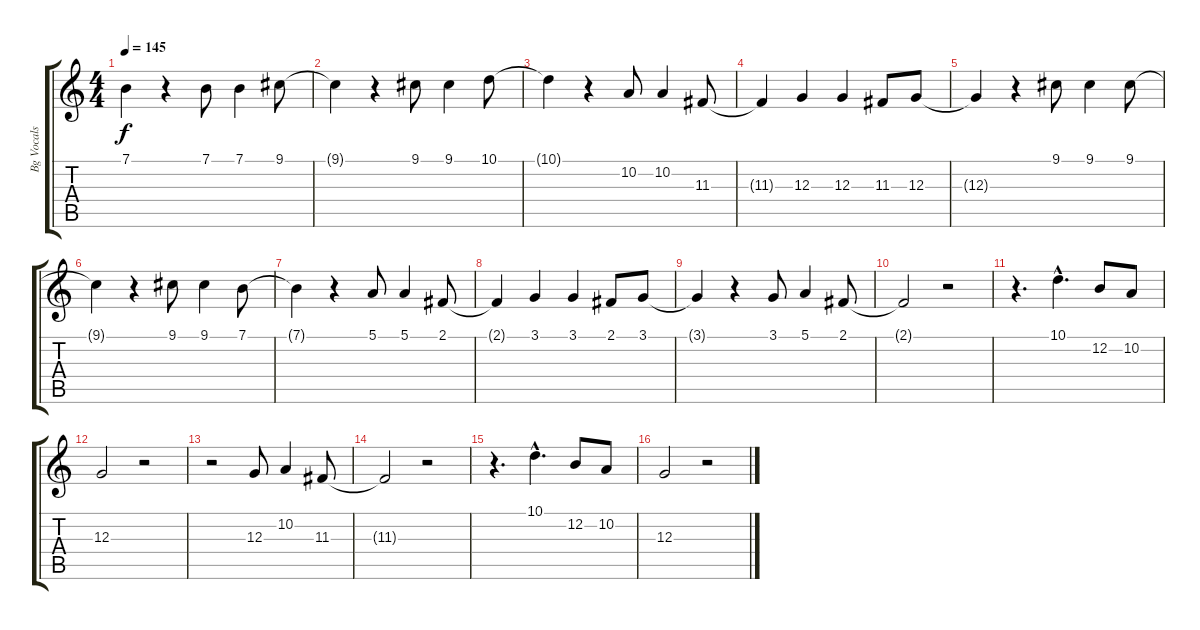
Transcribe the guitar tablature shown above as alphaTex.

\track ("Bg Vocals" "Bg Vocals") {instrument oboe}
\staff {score tabs}
\tuning (E4 B3 G3 D3 A2 E2) {hide}
\ts (4 4)
\tempo 145
\clef g2
\ks c
7.1{t}.4{dy f} r.4 7.1.8 7.1.4 9.1.8 |
9.1{t}.4 r.4 9.1.8 9.1.4 10.1.8 |
10.1{t}.4 r.4 10.2.8 10.2.4 11.3.8 |
11.3{t}.4 12.3.4 12.3.4 11.3.8 12.3.8 |
12.3{t}.4 r.4 9.1.8 9.1.4 9.1.8 |
9.1{t}.4 r.4 9.1.8 9.1.4 7.1.8 |
7.1{t}.4 r.4 5.1.8 5.1.4 2.1.8 |
2.1{t}.4 3.1.4 3.1.4 2.1.8 3.1.8 |
3.1{t}.4 r.4 3.1.8 5.1.4 2.1.8 |
2.1{t}.2 r.2 |
r.4{d} 10.1{hac}.4{d} 12.2.8 10.2.8 |
12.3.2 r.2 |
r.2 12.3.8 10.2.4 11.3.8 |
11.3{t}.2 r.2 |
r.4{d} 10.1{hac}.4{d} 12.2.8 10.2.8 |
12.3.2 r.2
